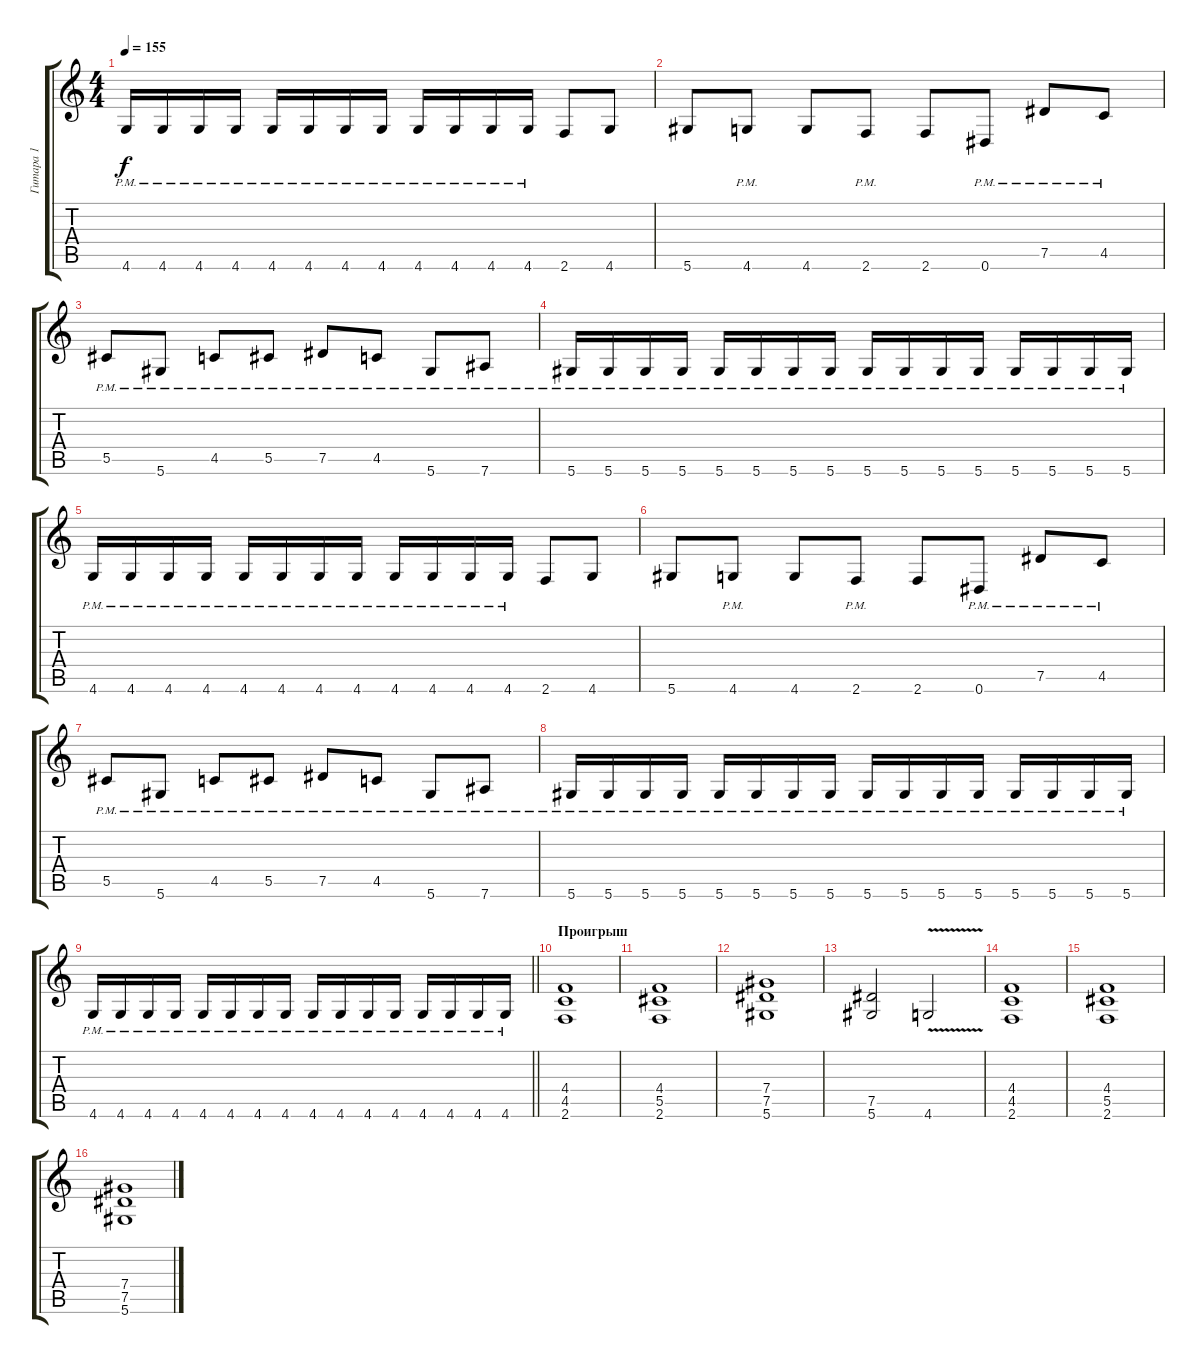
\track ("Гитара 1" "Гитара 1") {instrument distortionguitar}
\staff {score tabs}
\tuning (Eb4 Bb3 Gb3 Db3 Ab2 Eb2) {hide}
\ts (4 4)
\tempo 155
\clef g2
\ks c
4.6{pm}.16{dy f} 4.6{pm}.16 4.6{pm}.16 4.6{pm}.16 4.6{pm}.16 4.6{pm}.16 4.6{pm}.16 4.6{pm}.16 4.6{pm}.16 4.6{pm}.16 4.6{pm}.16 4.6{pm}.16 2.6.8 4.6.8 |
5.6.8 4.6{pm}.8 4.6.8 2.6{pm}.8 2.6.8 0.6{pm}.8 7.5{pm}.8 4.5{pm}.8 |
5.5{pm}.8 5.6{pm}.8 4.5{pm}.8 5.5{pm}.8 7.5{pm}.8 4.5{pm}.8 5.6{pm}.8 7.6{pm}.8 |
5.6{pm}.16 5.6{pm}.16 5.6{pm}.16 5.6{pm}.16 5.6{pm}.16 5.6{pm}.16 5.6{pm}.16 5.6{pm}.16 5.6{pm}.16 5.6{pm}.16 5.6{pm}.16 5.6{pm}.16 5.6{pm}.16 5.6{pm}.16 5.6{pm}.16 5.6{pm}.16 |
4.6{pm}.16 4.6{pm}.16 4.6{pm}.16 4.6{pm}.16 4.6{pm}.16 4.6{pm}.16 4.6{pm}.16 4.6{pm}.16 4.6{pm}.16 4.6{pm}.16 4.6{pm}.16 4.6{pm}.16 2.6.8 4.6.8 |
5.6.8 4.6{pm}.8 4.6.8 2.6{pm}.8 2.6.8 0.6{pm}.8 7.5{pm}.8 4.5{pm}.8 |
5.5{pm}.8 5.6{pm}.8 4.5{pm}.8 5.5{pm}.8 7.5{pm}.8 4.5{pm}.8 5.6{pm}.8 7.6{pm}.8 |
5.6{pm}.16 5.6{pm}.16 5.6{pm}.16 5.6{pm}.16 5.6{pm}.16 5.6{pm}.16 5.6{pm}.16 5.6{pm}.16 5.6{pm}.16 5.6{pm}.16 5.6{pm}.16 5.6{pm}.16 5.6{pm}.16 5.6{pm}.16 5.6{pm}.16 5.6{pm}.16 |
\barLineRight lightlight
4.6{pm}.16 4.6{pm}.16 4.6{pm}.16 4.6{pm}.16 4.6{pm}.16 4.6{pm}.16 4.6{pm}.16 4.6{pm}.16 4.6{pm}.16 4.6{pm}.16 4.6{pm}.16 4.6{pm}.16 4.6{pm}.16 4.6{pm}.16 4.6{pm}.16 4.6{pm}.16 |
\section ("" "Проигрыш")
(4.4 4.5 2.6).1{volume 10} |
(4.4 5.5 2.6).1 |
(7.4 7.5 5.6).1 |
(7.5 5.6).2 4.6{v}.2 |
(4.4 4.5 2.6).1 |
(4.4 5.5 2.6).1 |
(7.4 7.5 5.6).1
